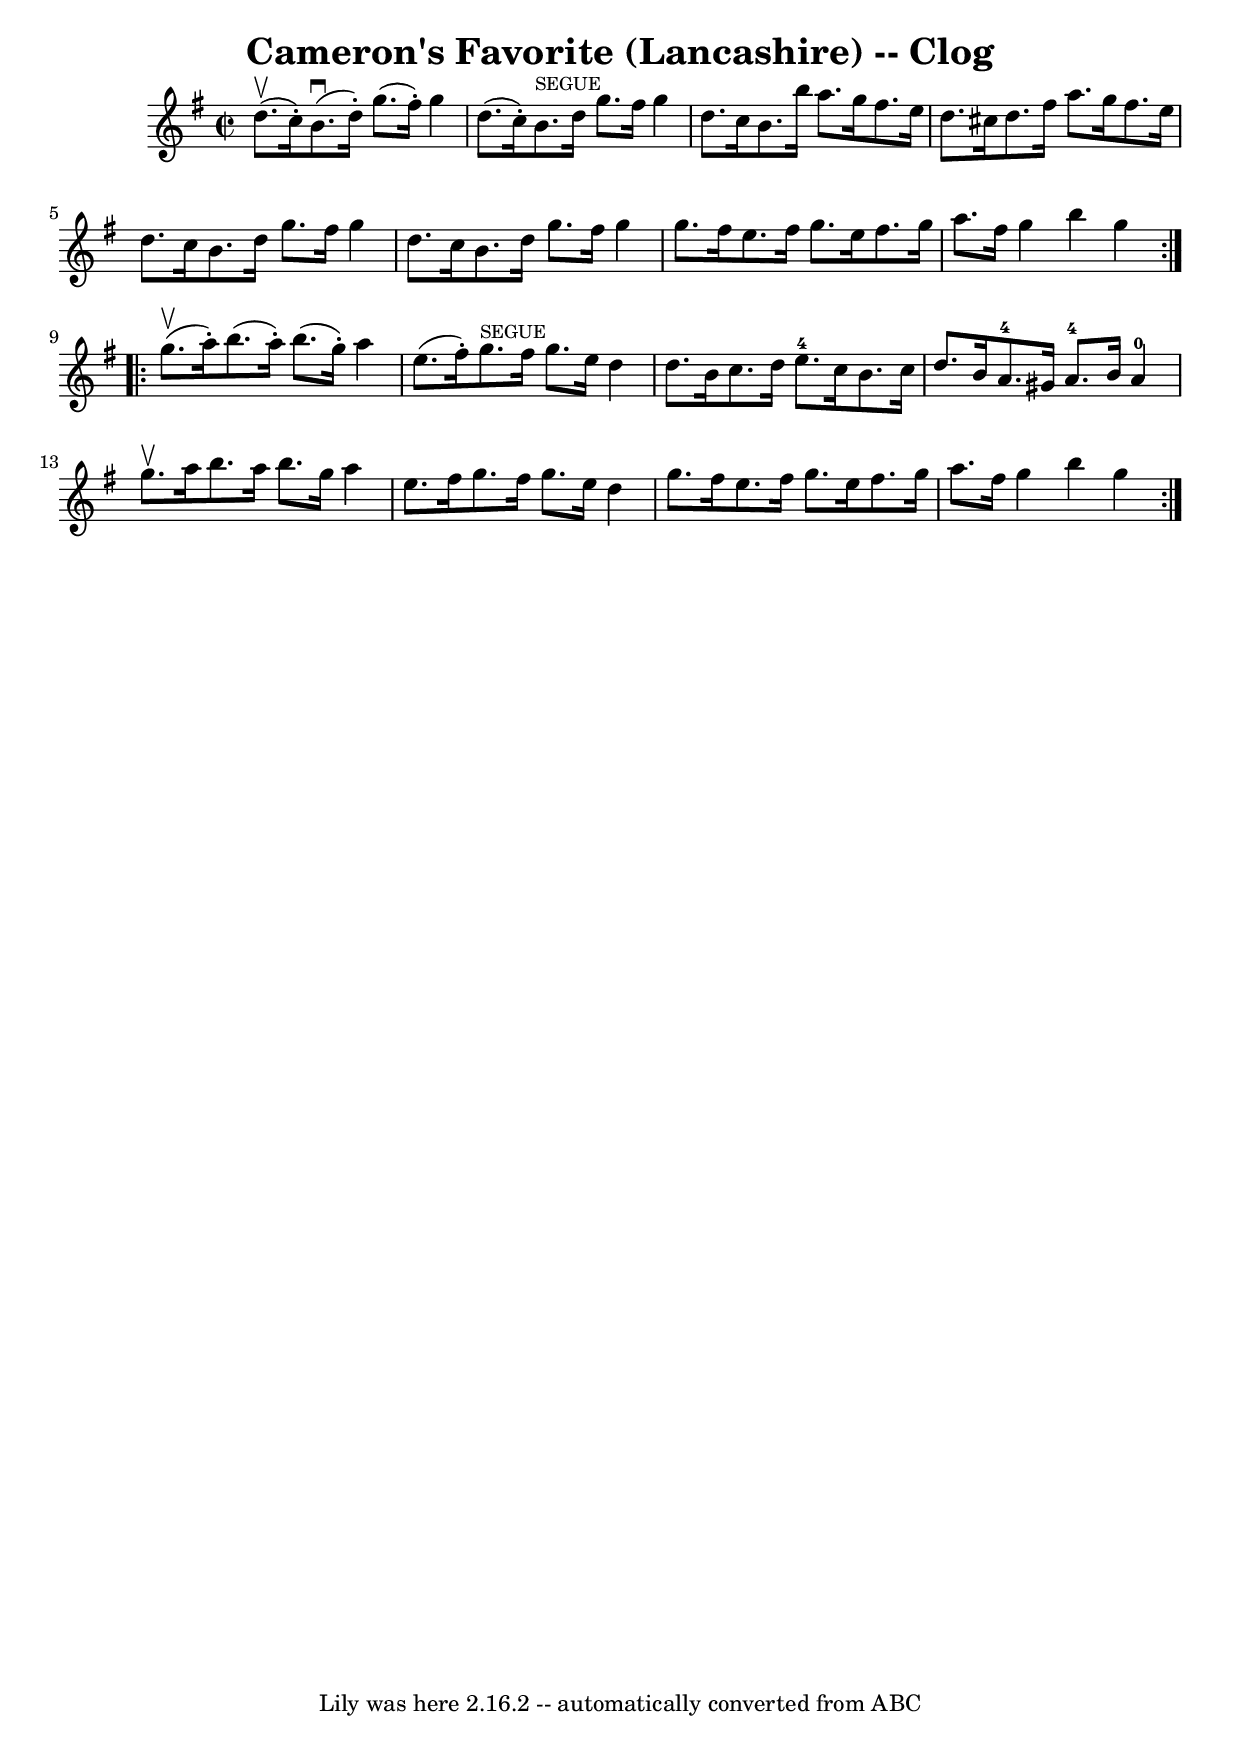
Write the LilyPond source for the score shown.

\version "2.7.40"
\include "Mammoth.ily"
\header {
	book = "Ryan's Mammoth Collection"
	crossRefNumber = "1"
	footnotes = "\\\\160 954"
	origin = "SCOTCH"
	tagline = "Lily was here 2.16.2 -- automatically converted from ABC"
	title = "Cameron's Favorite (Lancashire) -- Clog"
}
voicedefault =  {
\set Score.defaultBarType = "empty"

\repeat volta 2 {
\override Staff.TimeSignature #'style = #'C
 \time 2/2 \key g \major d''8.^\upbow(c''16 -.) |
 b'8. 
^\downbow(d''16 -.) g''8. (fis''16 -.) g''4 d''8. (c''16 -. 
-)   |
 b'8.^\segue d''16 g''8. fis''16 g''4 d''8.    
c''16    |
 b'8. b''16 a''8. g''16 fis''8. e''16    
d''8. cis''16    |
 d''8. fis''16 a''8. g''16 fis''8.    
e''16 d''8. c''16    |
 b'8. d''16 g''8. fis''16    
g''4 d''8. c''16    |
 b'8. d''16 g''8. fis''16 g''4  
 g''8. fis''16    |
 e''8. fis''16 g''8. e''16 fis''8.  
 g''16 a''8. fis''16    |
 g''4 b''4 g''4  }     
\repeat volta 2 { g''8.^\upbow(a''16 -.) |
 b''8. (a''16 
-.) b''8. (g''16 -.) a''4 e''8. (fis''16 -.)   |
     
g''8.^\segue fis''16 g''8. e''16 d''4 d''8. b'16    |
 
 c''8. d''16 e''8.-4 c''16 b'8. c''16 d''8. b'16    
|
 a'8.-4 gis'16 a'8.-4 b'16 a'4-0 g''8. 
^\upbow a''16    |
 b''8. a''16 b''8. g''16 a''4    
e''8. fis''16    |
 g''8. fis''16 g''8. e''16 d''4    
g''8. fis''16    |
 e''8. fis''16 g''8. e''16 fis''8.    
g''16 a''8. fis''16    |
 g''4 b''4 g''4  }   
}

\score{
    <<

	\context Staff="default"
	{
	    \voicedefault 
	}

    >>
	\layout {
	}
	\midi {}
}
